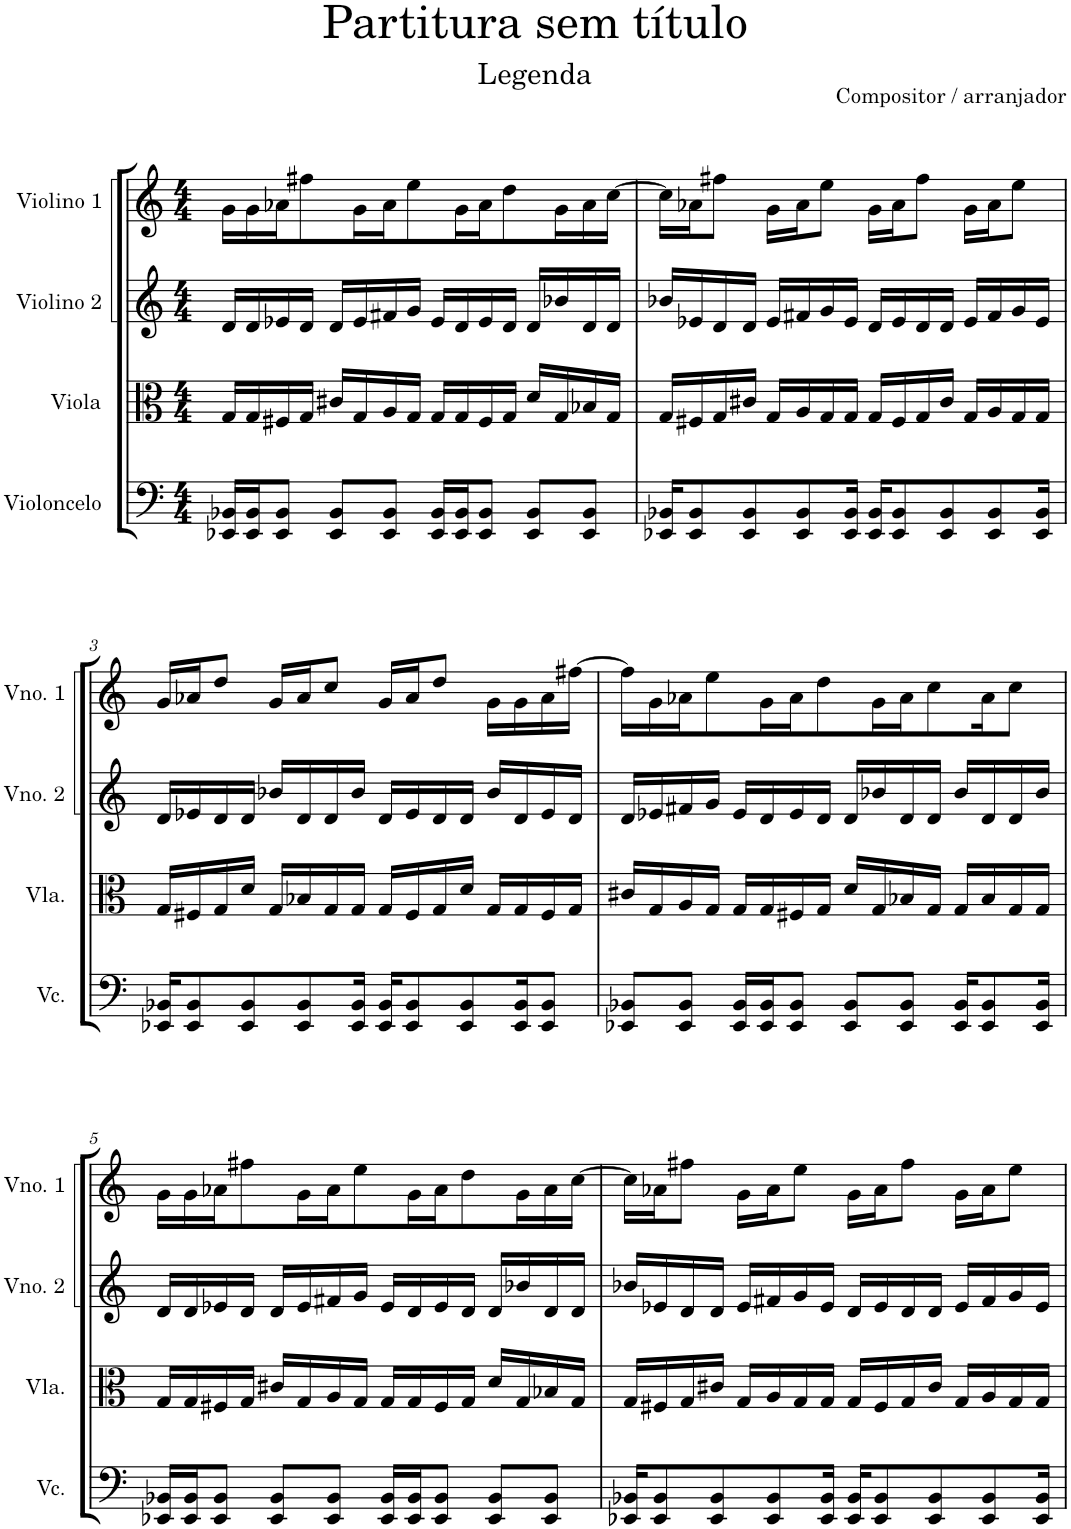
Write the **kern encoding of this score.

**kern	**kern	**kern	**kern
*part4	*part3	*part2	*part1
*staff4	*staff3	*staff2	*staff1
*I"Violoncelo	*I"Viola	*I"Violino 2	*I"Violino 1
*I'Vc.	*I'Vla.	*I'Vno. 2	*I'Vno. 1
*clefF4	*clefC3	*clefG2	*clefG2
*k[]	*k[]	*k[]	*k[]
*M4/4	*M4/4	*M4/4	*M4/4
=1	=1	=1	=1
16EE-X/ 16BB-X/LL	16G/LL	16d/LL	16g\LL
16EE-/ 16BB-/J	16G/	16d/	16g\
8EE-/ 8BB-/J	16F#X/	16e-X/	16a-X\J
.	16G/JJ	16d/JJ	8ff#X\
8EE-/ 8BB-/L	16c#X/LL	16d/LL	.
.	16G/	16e-/	16g\L
8EE-/ 8BB-/J	16A/	16f#X/	16a-\J
.	16G/JJ	16g/JJ	8ee\
16EE-/ 16BB-/LL	16G/LL	16e-/LL	.
16EE-/ 16BB-/J	16G/	16d/	16g\L
8EE-/ 8BB-/J	16F#/	16e-/	16a-\J
.	16G/JJ	16d/JJ	8dd\
8EE-/ 8BB-/L	16d/LL	16d/LL	.
.	16G/	16b-X/	16g\L
8EE-/ 8BB-/J	16B-X/	16d/	16a-\
.	16G/JJ	16d/JJ	[16cc\JJ
=2	=2	=2	=2
16EE-X/ 16BB-X/KL	16G/LL	16b-X/LL	16cc\LL]
8EE-/ 8BB-/	16F#X/	16e-X/	16a-X\J
.	16G/	16d/	8ff#X\J
8EE-/ 8BB-/	16c#X/JJ	16d/JJ	.
.	16G/LL	16e-/LL	16g\LL
8EE-/ 8BB-/	16A/	16f#X/	16a-\J
.	16G/	16g/	8ee\J
16EE-/ 16BB-/Jk	16G/JJ	16e-/JJ	.
16EE-/ 16BB-/KL	16G/LL	16d/LL	16g\LL
8EE-/ 8BB-/	16F#/	16e-/	16a-\J
.	16G/	16d/	8ff#\J
8EE-/ 8BB-/	16c#/JJ	16d/JJ	.
.	16G/LL	16e-/LL	16g\LL
8EE-/ 8BB-/	16A/	16f#/	16a-\J
.	16G/	16g/	8ee\J
16EE-/ 16BB-/Jk	16G/JJ	16e-/JJ	.
!!LO:LB:g=z
=3	=3	=3	=3
16EE-X/ 16BB-X/KL	16G/LL	16d/LL	16g/LL
8EE-/ 8BB-/	16F#X/	16e-X/	16a-X/J
.	16G/	16d/	8dd/J
8EE-/ 8BB-/	16d/JJ	16d/JJ	.
.	16G/LL	16b-X/LL	16g/LL
8EE-/ 8BB-/	16B-X/	16d/	16a-/J
.	16G/	16d/	8cc/J
16EE-/ 16BB-/Jk	16G/JJ	16b-/JJ	.
16EE-/ 16BB-/KL	16G/LL	16d/LL	16g/LL
8EE-/ 8BB-/	16F#/	16e-/	16a-/J
.	16G/	16d/	8dd/J
8EE-/ 8BB-/	16d/JJ	16d/JJ	.
.	16G/LL	16b-/LL	16g\LL
16EE-/ 16BB-/K	16G/	16d/	16g\
8EE-/ 8BB-/J	16F#/	16e-/	16a-\
.	16G/JJ	16d/JJ	[16ff#X\JJ
=4	=4	=4	=4
8EE-X/ 8BB-X/L	16c#X/LL	16d/LL	16ff#\LL]
.	16G/	16e-X/	16g\
8EE-/ 8BB-/J	16A/	16f#X/	16a-X\J
.	16G/JJ	16g/JJ	8ee\
16EE-/ 16BB-/LL	16G/LL	16e-/LL	.
16EE-/ 16BB-/J	16G/	16d/	16g\L
8EE-/ 8BB-/J	16F#X/	16e-/	16a-\J
.	16G/JJ	16d/JJ	8dd\
8EE-/ 8BB-/L	16d/LL	16d/LL	.
.	16G/	16b-X/	16g\L
8EE-/ 8BB-/J	16B-X/	16d/	16a-\J
.	16G/JJ	16d/JJ	8cc\
16EE-/ 16BB-/KL	16G/LL	16b-/LL	.
8EE-/ 8BB-/	16B-/	16d/	16a-\K
.	16G/	16d/	8cc\J
16EE-/ 16BB-/Jk	16G/JJ	16b-/JJ	.
!!LO:LB:g=z
=5	=5	=5	=5
16EE-X/ 16BB-X/LL	16G/LL	16d/LL	16g\LL
16EE-/ 16BB-/J	16G/	16d/	16g\
8EE-/ 8BB-/J	16F#X/	16e-X/	16a-X\J
.	16G/JJ	16d/JJ	8ff#X\
8EE-/ 8BB-/L	16c#X/LL	16d/LL	.
.	16G/	16e-/	16g\L
8EE-/ 8BB-/J	16A/	16f#X/	16a-\J
.	16G/JJ	16g/JJ	8ee\
16EE-/ 16BB-/LL	16G/LL	16e-/LL	.
16EE-/ 16BB-/J	16G/	16d/	16g\L
8EE-/ 8BB-/J	16F#/	16e-/	16a-\J
.	16G/JJ	16d/JJ	8dd\
8EE-/ 8BB-/L	16d/LL	16d/LL	.
.	16G/	16b-X/	16g\L
8EE-/ 8BB-/J	16B-X/	16d/	16a-\
.	16G/JJ	16d/JJ	[16cc\JJ
=6	=6	=6	=6
16EE-X/ 16BB-X/KL	16G/LL	16b-X/LL	16cc\LL]
8EE-/ 8BB-/	16F#X/	16e-X/	16a-X\J
.	16G/	16d/	8ff#X\J
8EE-/ 8BB-/	16c#X/JJ	16d/JJ	.
.	16G/LL	16e-/LL	16g\LL
8EE-/ 8BB-/	16A/	16f#X/	16a-\J
.	16G/	16g/	8ee\J
16EE-/ 16BB-/Jk	16G/JJ	16e-/JJ	.
16EE-/ 16BB-/KL	16G/LL	16d/LL	16g\LL
8EE-/ 8BB-/	16F#/	16e-/	16a-\J
.	16G/	16d/	8ff#\J
8EE-/ 8BB-/	16c#/JJ	16d/JJ	.
.	16G/LL	16e-/LL	16g\LL
8EE-/ 8BB-/	16A/	16f#/	16a-\J
.	16G/	16g/	8ee\J
16EE-/ 16BB-/Jk	16G/JJ	16e-/JJ	.
=	=	=	=
*-	*-	*-	*-
